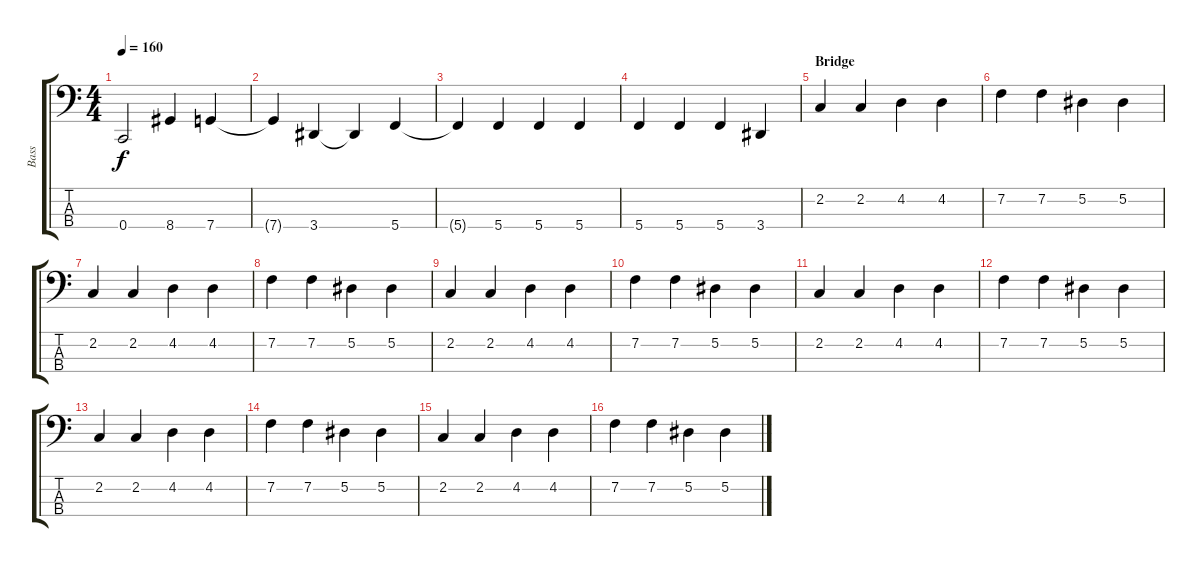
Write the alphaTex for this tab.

\track ("Bass" "Bass") {instrument electricbasspick}
\staff {score tabs}
\tuning (Eb2 Bb1 F1 C1) {hide}
\ts (4 4)
\tempo 160
\clef f4
\ks c
0.4.2{dy f} 8.4.4 7.4.4 |
7.4{t}.4 3.4.4 3.4{t}.4 5.4.4 |
5.4{t}.4 5.4.4 5.4.4 5.4.4 |
5.4.4 5.4.4 5.4.4 3.4.4 |
\section ("" "Bridge")
2.2.4 2.2.4 4.2.4 4.2.4 |
7.2.4 7.2.4 5.2.4 5.2.4 |
2.2.4 2.2.4 4.2.4 4.2.4 |
7.2.4 7.2.4 5.2.4 5.2.4 |
2.2.4 2.2.4 4.2.4 4.2.4 |
7.2.4 7.2.4 5.2.4 5.2.4 |
2.2.4 2.2.4 4.2.4 4.2.4 |
7.2.4 7.2.4 5.2.4 5.2.4 |
2.2.4 2.2.4 4.2.4 4.2.4 |
7.2.4 7.2.4 5.2.4 5.2.4 |
2.2.4 2.2.4 4.2.4 4.2.4 |
7.2.4 7.2.4 5.2.4 5.2.4
